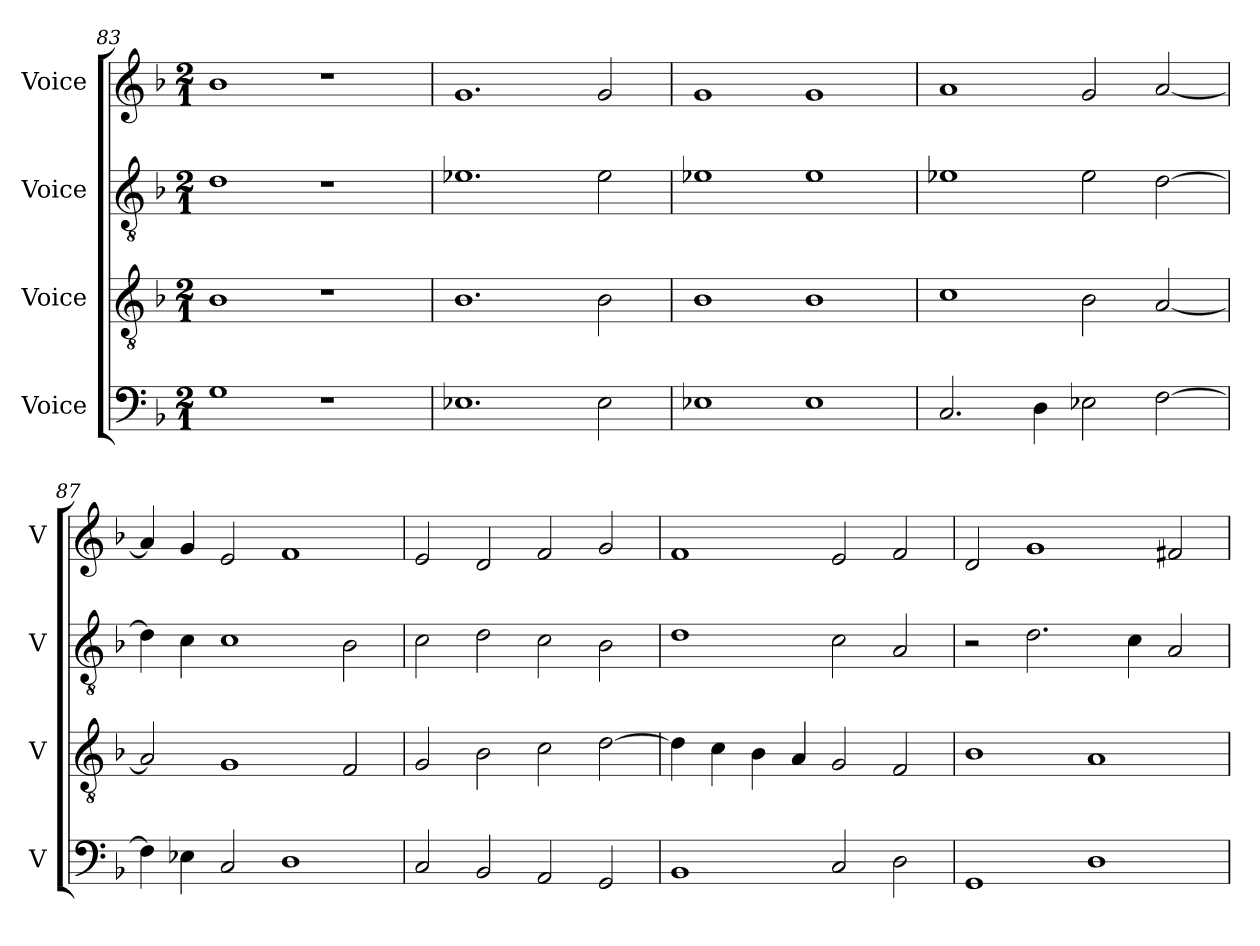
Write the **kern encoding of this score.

**kern	**kern	**kern	**kern
*part4	*part3	*part2	*part1
*staff4	*staff3	*staff2	*staff1
*I"Voice	*I"Voice	*I"Voice	*I"Voice
*I'V	*I'V	*I'V	*I'V
*clefF4	*clefGv2	*clefGv2	*clefG2
*k[b-]	*k[b-]	*k[b-]	*k[b-]
*M2/1	*M2/1	*M2/1	*M2/1
=83	=83	=83	=83
1G	1B-	1d	1b-
1r	1r	1r	1r
=84	=84	=84	=84
1.E-X	1.B-	1.e-X	1.g
2E-\	2B-\	2e-\	2g/
!!LO:LB:g=z
=85	=85	=85	=85
1E-X	1B-	1e-X	1g
1E-	1B-	1e-	1g
=86	=86	=86	=86
2.C/	1c	1e-X	1a
4D\	.	.	.
2E-X\	2B-\	2e-\	2g/
[2F\	[2A/	[2d\	[2a/
=87	=87	=87	=87
4F\]	2A/]	4d\]	4a/]
4E-X\	.	4c\	4g/
2C/	1G	1c	2e/
1D	.	.	1f
.	2F/	2B-\	.
=88	=88	=88	=88
2C/	2G/	2c\	2e/
2BB-/	2B-\	2d\	2d/
2AA/	2c\	2c\	2f/
2GG/	[2d\	2B-\	2g/
!!LO:LB:g=z
=89	=89	=89	=89
1BB-	4d\]	1d	1f
.	4c\	.	.
.	4B-\	.	.
.	4A/	.	.
2C/	2G/	2c\	2e/
2D\	2F/	2A/	2f/
=90	=90	=90	=90
1GG	1B-	2r	2d/
.	.	2.d\	1g
1D	1A	.	.
.	.	4c\	.
.	.	2A/	2f#X/
=	=	=	=
*-	*-	*-	*-
